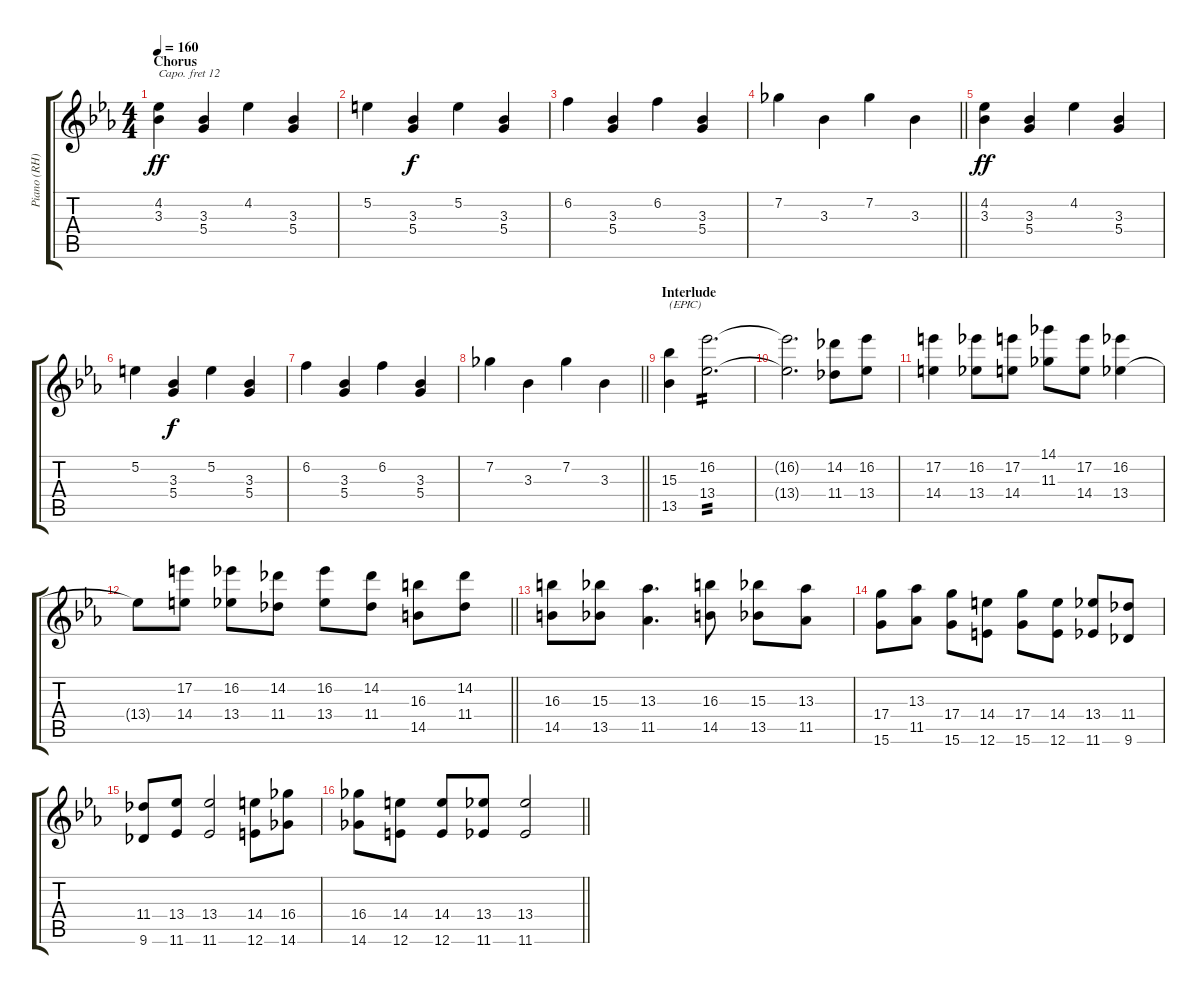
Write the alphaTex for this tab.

\track ("Piano (RH)" "Piano (RH)") {instrument acousticgrandpiano}
\staff {score tabs}
\capo 12
\tuning (E4 B3 G3 D3 A2 E2) {hide}
\ts (4 4)
\section ("" "Chorus")
\tempo 160
\clef g2
\ks eb
(4.2 3.3).4{dy ff} (3.3 5.4).4 4.2.4 (3.3 5.4).4 |
5.2.4 (3.3 5.4).4{dy f} 5.2.4 (3.3 5.4).4 |
6.2.4 (3.3 5.4).4 6.2.4 (3.3 5.4).4 |
\barLineRight lightlight
7.2.4 3.3.4 7.2.4 3.3.4 |
\section ("" "")
(4.2 3.3).4{dy ff} (3.3 5.4).4 4.2.4 (3.3 5.4).4 |
5.2.4 (3.3 5.4).4{dy f} 5.2.4 (3.3 5.4).4 |
6.2.4 (3.3 5.4).4 6.2.4 (3.3 5.4).4 |
\barLineRight lightlight
7.2.4 3.3.4 7.2.4 3.3.4 |
\section ("" "Interlude")
(15.3 13.5).4{txt "(EPIC)"} (16.2 13.4).2{d tp 2} |
(16.2{t} 13.4{t}).2{d} (14.2 11.4).8 (16.2 13.4).8 |
(17.2 14.4).4 (16.2 13.4).8 (17.2 14.4).8 (14.1 11.3).8 (17.2 14.4).8 (16.2 13.4).4 |
\barLineRight lightlight
13.4{t}.8 (17.2 14.4).8 (16.2 13.4).8 (14.2 11.4).8 (16.2 13.4).8 (14.2 11.4).8 (16.3 14.5).8 (14.2 11.4).8 |
\section ("" "")
(16.3 14.5).8 (15.3 13.5).8 (13.3 11.5).4{d} (16.3 14.5).8 (15.3 13.5).8 (13.3 11.5).8 |
(17.4 15.6).8 (13.3 11.5).8 (17.4 15.6).8 (14.4 12.6).8 (17.4 15.6).8 (14.4 12.6).8 (13.4 11.6).8 (11.4 9.6).8 |
(11.4 9.6).8 (13.4 11.6).8 (13.4 11.6).2 (14.4 12.6).8 (16.4 14.6).8 |
\barLineRight lightlight
(16.4 14.6).8 (14.4 12.6).8 (14.4 12.6).8 (13.4 11.6).8 (13.4 11.6).2
